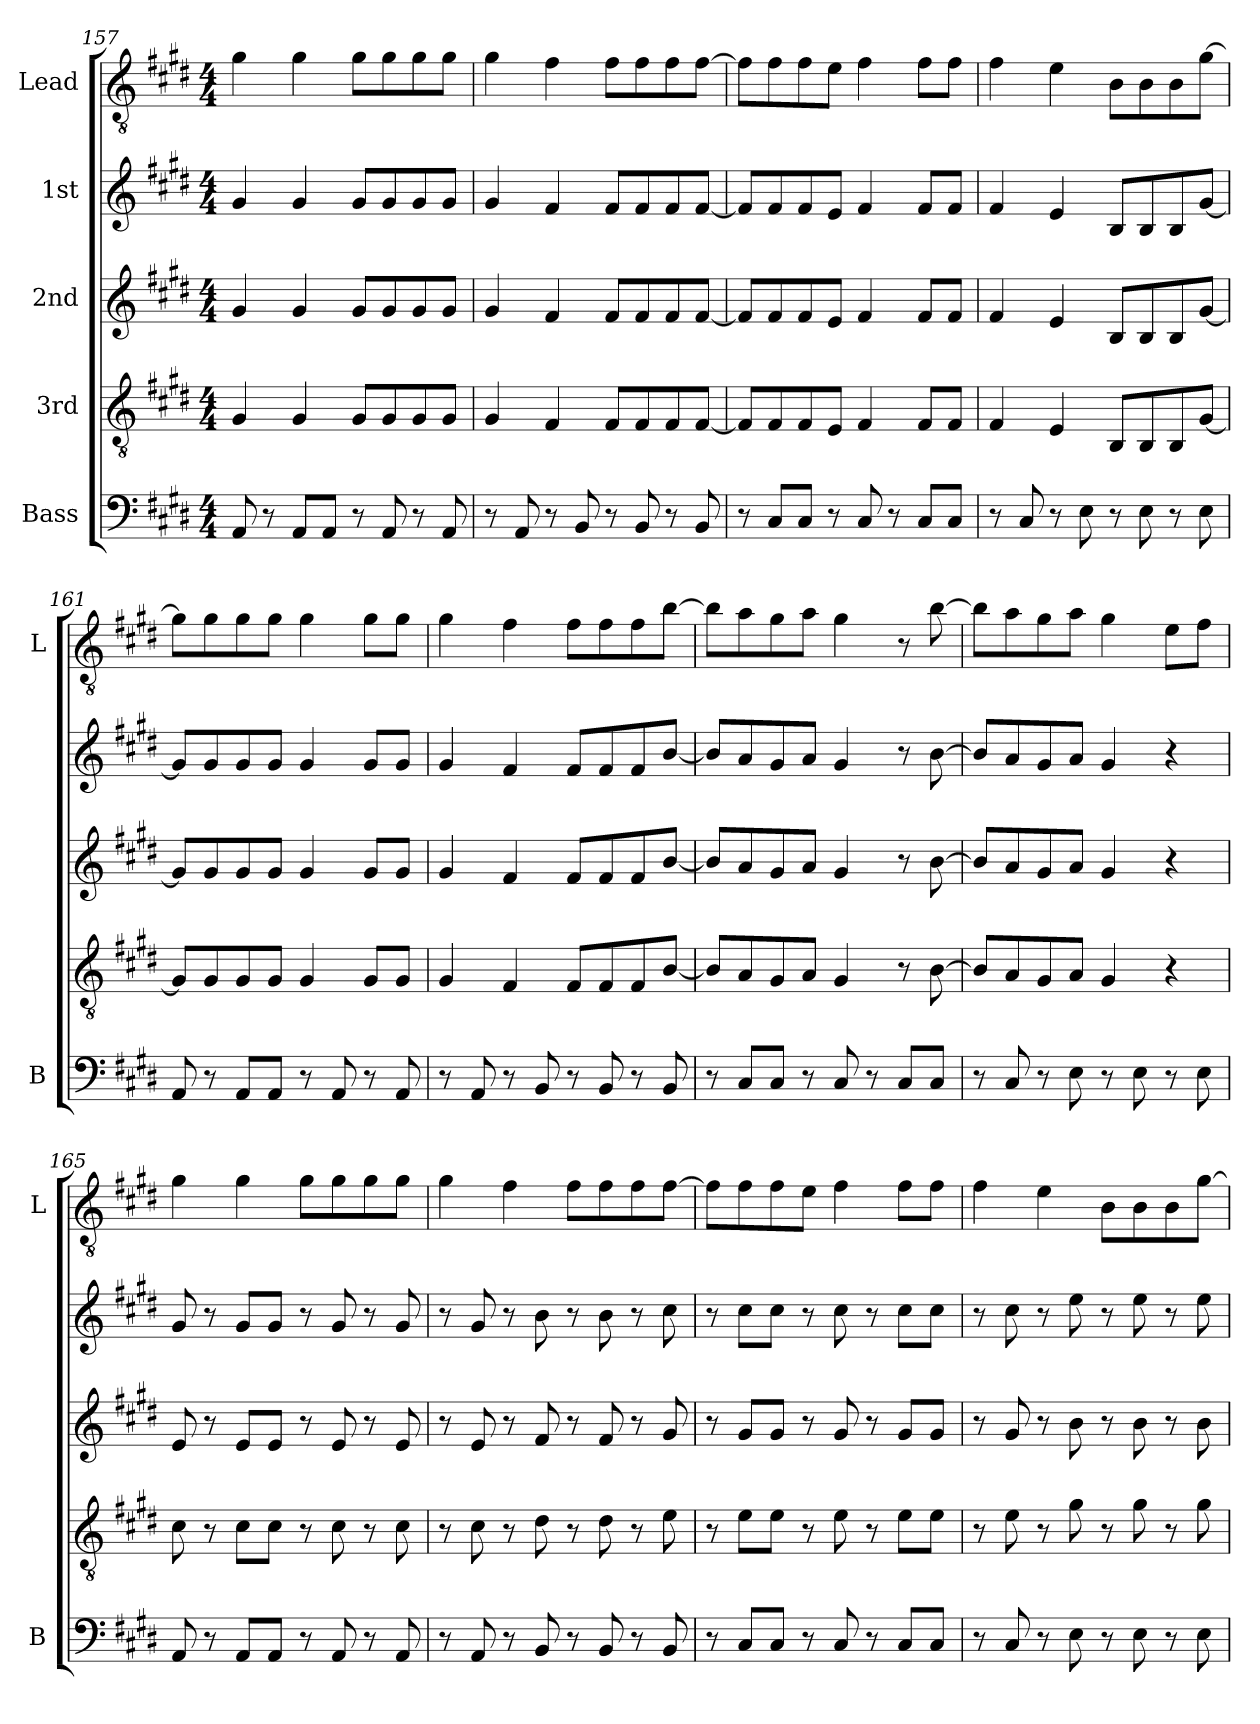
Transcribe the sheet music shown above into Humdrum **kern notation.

**kern	**kern	**kern	**kern	**kern
*part5	*part4	*part3	*part2	*part1
*staff5	*staff4	*staff3	*staff2	*staff1
*I"Bass	*I"3rd	*I"2nd	*I"1st	*I"Lead
*I'B	*	*	*	*I'L
*clefF4	*clefGv2	*clefG2	*clefG2	*clefGv2
*k[f#c#g#d#]	*k[f#c#g#d#]	*k[f#c#g#d#]	*k[f#c#g#d#]	*k[f#c#g#d#]
*M4/4	*M4/4	*M4/4	*M4/4	*M4/4
=157	=157	=157	=157	=157
8AA	4G#	4g#	4g#	4g#
8r	.	.	.	.
8AAL	4G#	4g#	4g#	4g#
8AAJ	.	.	.	.
8r	8G#L	8g#L	8g#L	8g#L
8AA	8G#	8g#	8g#	8g#
8r	8G#	8g#	8g#	8g#
8AA	8G#J	8g#J	8g#J	8g#J
=158	=158	=158	=158	=158
8r	4G#	4g#	4g#	4g#
8AA	.	.	.	.
8r	4F#	4f#	4f#	4f#
8BB	.	.	.	.
8r	8F#L	8f#L	8f#L	8f#L
8BB	8F#	8f#	8f#	8f#
8r	8F#	8f#	8f#	8f#
8BB	[8F#J	[8f#J	[8f#J	[8f#J
=159	=159	=159	=159	=159
8r	8F#L]	8f#L]	8f#L]	8f#L]
8C#L	8F#	8f#	8f#	8f#
8C#J	8F#	8f#	8f#	8f#
8r	8EJ	8eJ	8eJ	8eJ
8C#	4F#	4f#	4f#	4f#
8r	.	.	.	.
8C#L	8F#L	8f#L	8f#L	8f#L
8C#J	8F#J	8f#J	8f#J	8f#J
=160	=160	=160	=160	=160
8r	4F#	4f#	4f#	4f#
8C#	.	.	.	.
8r	4E	4e	4e	4e
8E	.	.	.	.
8r	8BBL	8BL	8BL	8BL
8E	8BB	8B	8B	8B
8r	8BB	8B	8B	8B
8E	[8G#J	[8g#J	[8g#J	[8g#J
=161	=161	=161	=161	=161
8AA	8G#L]	8g#L]	8g#L]	8g#L]
8r	8G#	8g#	8g#	8g#
8AAL	8G#	8g#	8g#	8g#
8AAJ	8G#J	8g#J	8g#J	8g#J
8r	4G#	4g#	4g#	4g#
8AA	.	.	.	.
8r	8G#L	8g#L	8g#L	8g#L
8AA	8G#J	8g#J	8g#J	8g#J
=162	=162	=162	=162	=162
8r	4G#	4g#	4g#	4g#
8AA	.	.	.	.
8r	4F#	4f#	4f#	4f#
8BB	.	.	.	.
8r	8F#L	8f#L	8f#L	8f#L
8BB	8F#	8f#	8f#	8f#
8r	8F#	8f#	8f#	8f#
8BB	[8BJ	[8bJ	[8bJ	[8bJ
=163	=163	=163	=163	=163
8r	8BL]	8bL]	8bL]	8bL]
8C#L	8A	8a	8a	8a
8C#J	8G#	8g#	8g#	8g#
8r	8AJ	8aJ	8aJ	8aJ
8C#	4G#	4g#	4g#	4g#
8r	.	.	.	.
8C#L	8r	8r	8r	8r
8C#J	[8B	[8b	[8b	[8b
=164	=164	=164	=164	=164
8r	8BL]	8bL]	8bL]	8bL]
8C#	8A	8a	8a	8a
8r	8G#	8g#	8g#	8g#
8E	8AJ	8aJ	8aJ	8aJ
8r	4G#	4g#	4g#	4g#
8E	.	.	.	.
8r	4r	4r	4r	8eL
8E	.	.	.	8f#J
=165	=165	=165	=165	=165
8AA	8c#	8e	8g#	4g#
8r	8r	8r	8r	.
8AAL	8c#L	8eL	8g#L	4g#
8AAJ	8c#J	8eJ	8g#J	.
8r	8r	8r	8r	8g#L
8AA	8c#	8e	8g#	8g#
8r	8r	8r	8r	8g#
8AA	8c#	8e	8g#	8g#J
=166	=166	=166	=166	=166
8r	8r	8r	8r	4g#
8AA	8c#	8e	8g#	.
8r	8r	8r	8r	4f#
8BB	8d#	8f#	8b	.
8r	8r	8r	8r	8f#L
8BB	8d#	8f#	8b	8f#
8r	8r	8r	8r	8f#
8BB	8e	8g#	8cc#	[8f#J
=167	=167	=167	=167	=167
8r	8r	8r	8r	8f#L]
8C#L	8eL	8g#L	8cc#L	8f#
8C#J	8eJ	8g#J	8cc#J	8f#
8r	8r	8r	8r	8eJ
8C#	8e	8g#	8cc#	4f#
8r	8r	8r	8r	.
8C#L	8eL	8g#L	8cc#L	8f#L
8C#J	8eJ	8g#J	8cc#J	8f#J
=168	=168	=168	=168	=168
8r	8r	8r	8r	4f#
8C#	8e	8g#	8cc#	.
8r	8r	8r	8r	4e
8E	8g#	8b	8ee	.
8r	8r	8r	8r	8BL
8E	8g#	8b	8ee	8B
8r	8r	8r	8r	8B
8E	8g#	8b	8ee	[8g#J
=	=	=	=	=
*-	*-	*-	*-	*-
